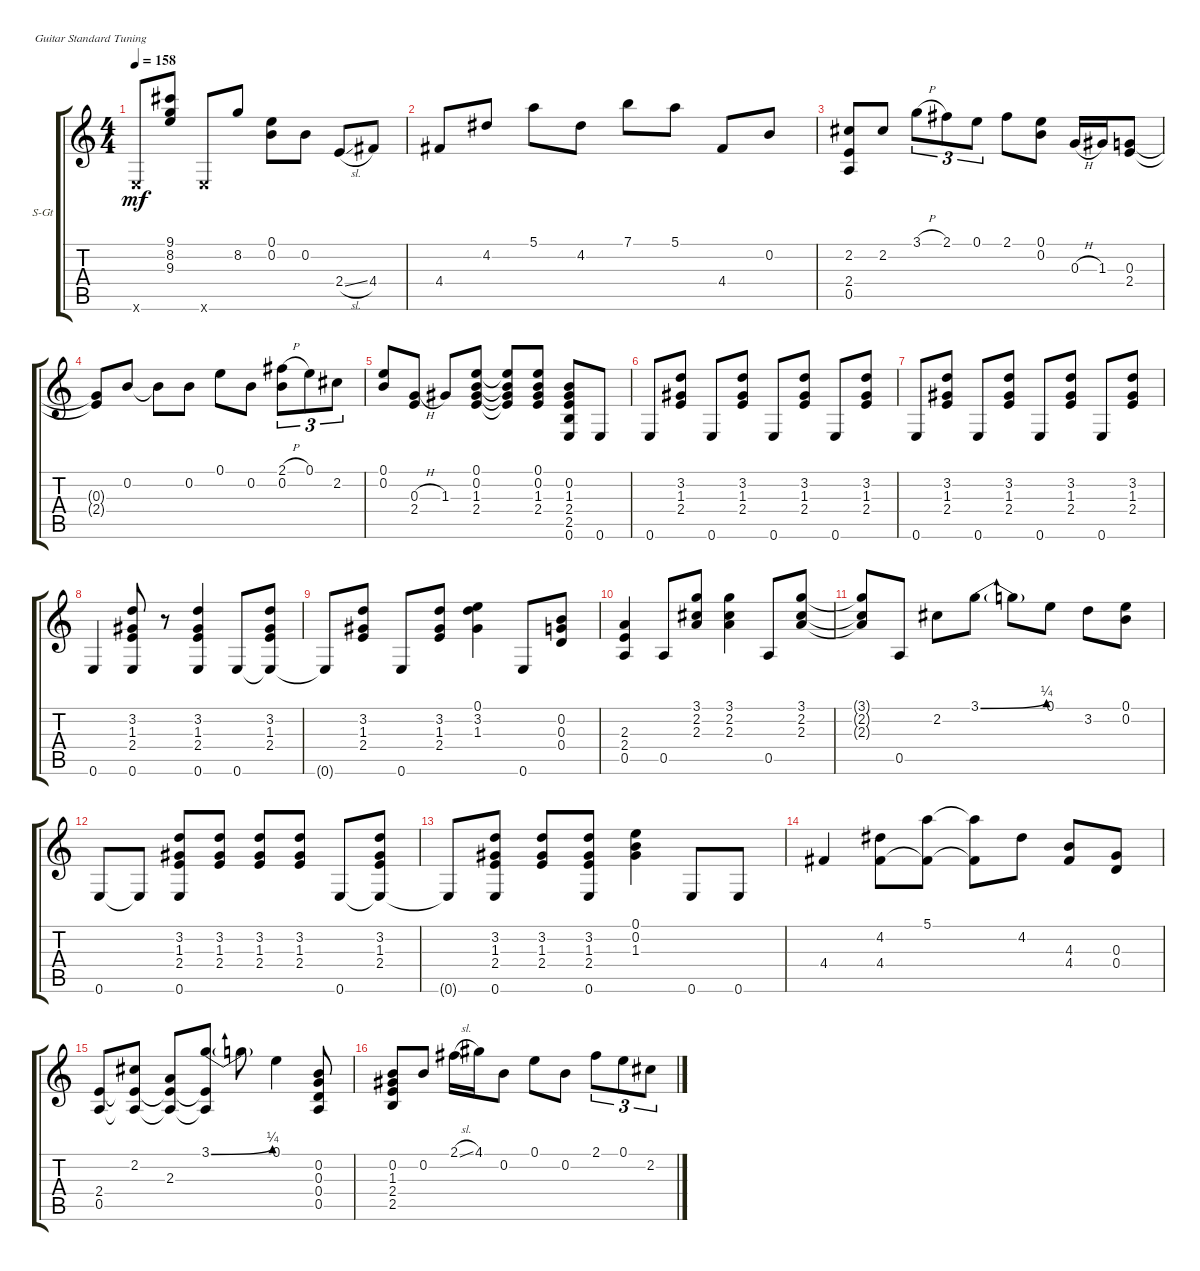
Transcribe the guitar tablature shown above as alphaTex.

\defaultSystemsLayout 4
\bracketExtendMode groupsimilarinstruments
\firstSystemTrackNameOrientation horizontal
\otherSystemsTrackNameOrientation horizontal
\track ("Steel Guitar" "S-Gt") {instrument acousticguitarsteel}
\staff {score tabs}
\tuning (E4 B3 G3 D3 A2 E2)
\ts (4 4)
\tempo 158
\clef g2
\ks c
0.6{x}.8{dy mf} (9.1 8.2 9.3).8 0.6{x}.8 8.2.8 (0.2 0.1).8 0.2.8 2.4{sl}.8 4.4.8 |
4.4.8 4.2.8 5.1.8 4.2.8 7.1.8 5.1.8 4.4.8 0.2.8 |
(2.2 2.4 0.5).8 2.2.8 3.1{h}.8{tu (3 2)} 2.1.8{tu (3 2)} 0.1.8{tu (3 2)} 2.1.8 (0.1 0.2).8 0.3{h}.16 1.3.16 (0.3 2.4).8 |
(2.4{t} 0.3{t}).8 0.2.8 0.2{t}.8 0.2.8 0.1.8 0.2.8 (0.2 2.1{h}).8{tu (3 2)} 0.1.8{tu (3 2)} 2.2.8{tu (3 2)} |
(0.2 0.1).8 (0.3{h} 2.4).8 1.3.8 (1.3 2.4 0.2 0.1).8 (0.1{t} 0.2{t} 1.3{t} 2.4{t}).8 (2.4 1.3 0.2 0.1).8 (0.2 1.3 2.4 2.5 0.6).8 0.6.8 |
0.6.8 (2.4 1.3 3.2).8 0.6.8 (2.4 1.3 3.2).8 0.6.8 (3.2 1.3 2.4).8 0.6.8 (3.2 1.3 2.4).8 |
0.6.8 (2.4 1.3 3.2).8 0.6.8 (3.2 1.3 2.4).8 0.6.8 (3.2 1.3 2.4).8 0.6.8 (3.2 1.3 2.4).8 |
0.6.4 (0.6 2.4 1.3 3.2).8 r.8 (3.2 1.3 2.4 0.6).4 0.6.8 (2.4 1.3 3.2 0.6{t}).8 |
0.6{t}.8 (2.4 1.3 3.2).8 0.6.8 (3.2 1.3 2.4).8 (1.3 3.2 0.1).4 0.6.8 (0.2 0.3 0.4).8 |
(2.3 2.4 0.5).4 0.5.8 (3.1 2.2 2.3).8 (2.3 2.2 3.1).4 0.5.8 (3.1 2.2 2.3).8 |
(2.3{t} 2.2{t} 3.1{t}).8 0.5.8 2.2.8 3.1{be (bend 0 0 16.2 1)}.8 3.1{t}.8 0.1.8 3.2.8 (0.2 0.1).8 |
0.6.8 0.6{t}.8 (3.2 1.3 2.4 0.6).8 (2.4 1.3 3.2).8 (2.4 3.2 1.3).8 (2.4 1.3 3.2).8 0.6.8 (3.2 1.3 2.4 0.6{t}).8 |
0.6{t}.8 (0.6 2.4 1.3 3.2).8 (2.4 1.3 3.2).8 (2.4 1.3 3.2 0.6).8 (0.1 0.2 1.3).4 0.6.8 0.6.8 |
4.4.4 (4.4 4.2).8 (5.1 4.4{t}).8 (4.4{t} 5.1{t}).8 4.2.8 (4.3 4.4).8 (0.4 0.3).8 |
(2.4 0.5).8 (2.2 2.4{t} 0.5{t}).8 (2.3 2.4{t} 0.5{t}).8 (3.1{be (bend 0 0 16.2 1)} 2.4{t} 0.5{t}).8 3.1{t}.8 0.1.4 (0.2 0.3 0.4 0.5).8 |
(2.5 2.4 1.3 0.2).8 0.2.8 2.1{sl}.16 4.1.16 0.2.8 0.1.8 0.2.8 2.1.8{tu (3 2)} 0.1.8{tu (3 2)} 2.2.8{tu (3 2)}
